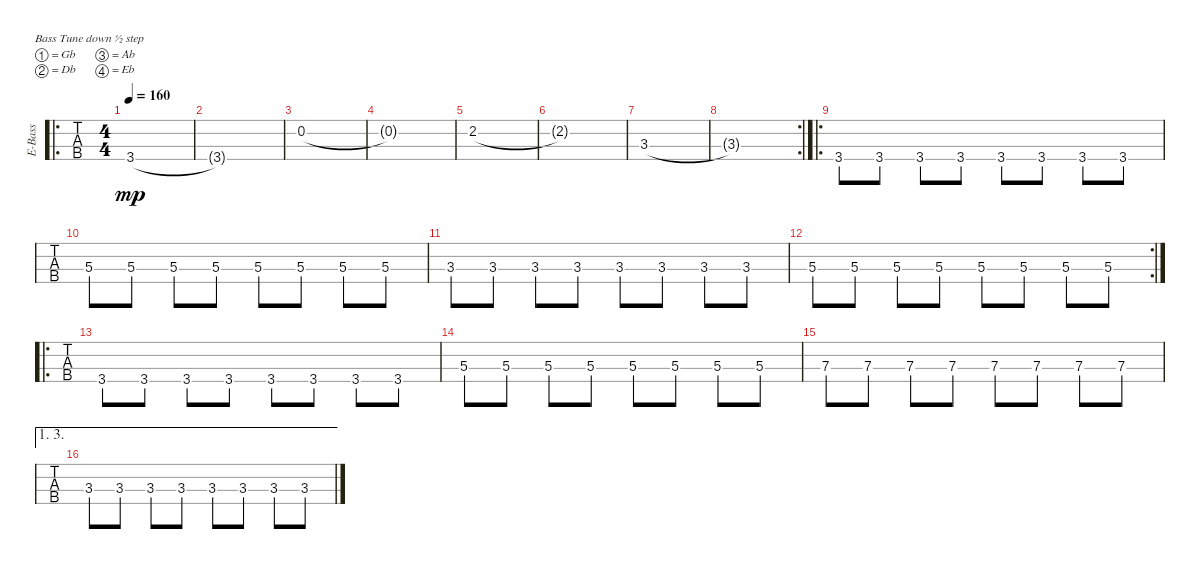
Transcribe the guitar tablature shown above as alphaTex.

\bracketExtendMode groupsimilarinstruments
\otherSystemsTrackNameOrientation horizontal
\track ("Electric Bass" "E-Bass") {multiBarRest instrument electricbassfinger}
\staff {tabs}
\tuning (Gb2 Db2 Ab1 Eb1)
\ro
\ts (4 4)
\tempo 160
\clef f4
\ks c
3.4.1{dy mp} |
3.4{t}.1 |
0.2.1 |
0.2{t}.1 |
2.2.1 |
2.2{t}.1 |
3.3.1 |
\rc 2
3.3{t}.1 |
\ro
3.4.8 3.4.8 3.4.8 3.4.8 3.4.8 3.4.8 3.4.8 3.4.8 |
5.3.8 5.3.8 5.3.8 5.3.8 5.3.8 5.3.8 5.3.8 5.3.8 |
3.3.8 3.3.8 3.3.8 3.3.8 3.3.8 3.3.8 3.3.8 3.3.8 |
\rc 2
5.3.8 5.3.8 5.3.8 5.3.8 5.3.8 5.3.8 5.3.8 5.3.8 |
\ro
3.4.8 3.4.8 3.4.8 3.4.8 3.4.8 3.4.8 3.4.8 3.4.8 |
5.3.8 5.3.8 5.3.8 5.3.8 5.3.8 5.3.8 5.3.8 5.3.8 |
7.3.8 7.3.8 7.3.8 7.3.8 7.3.8 7.3.8 7.3.8 7.3.8 |
\ae (1 3)
3.3.8 3.3.8 3.3.8 3.3.8 3.3.8 3.3.8 3.3.8 3.3.8
